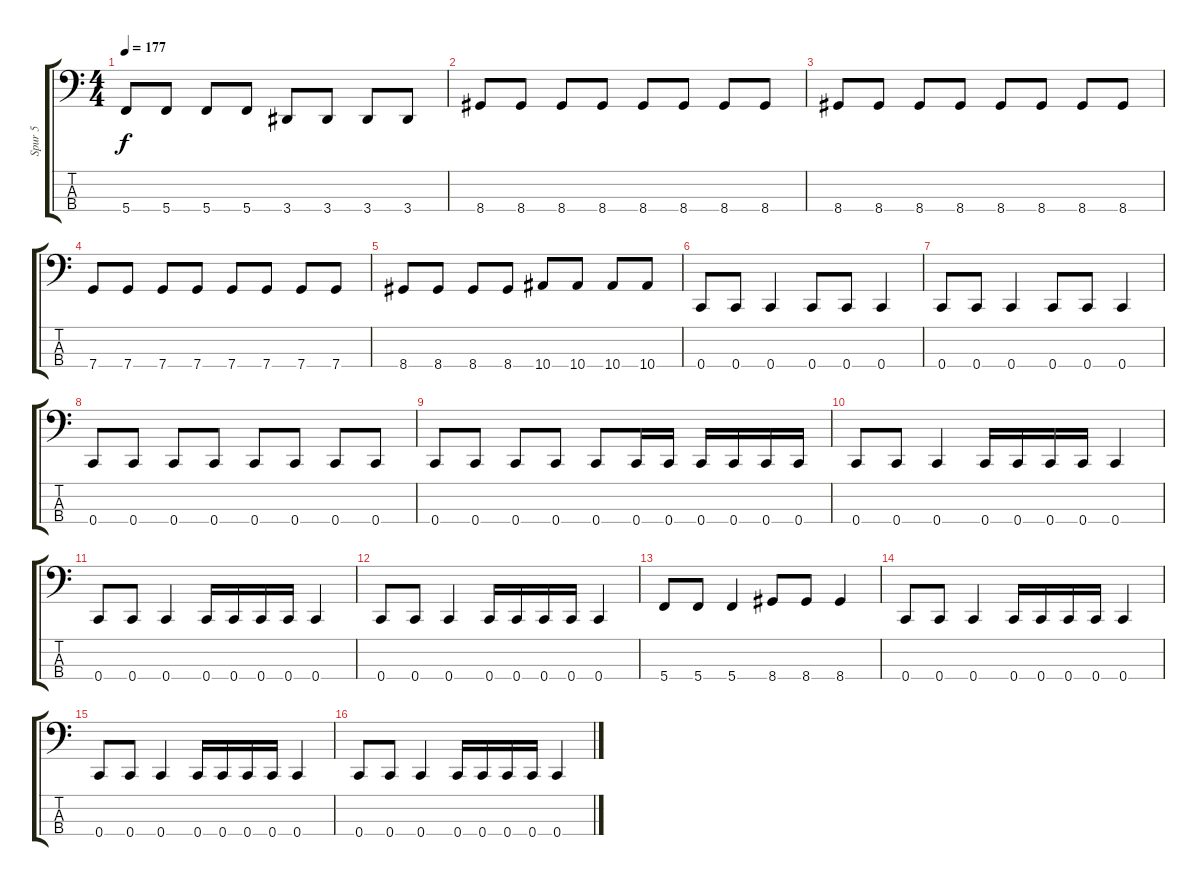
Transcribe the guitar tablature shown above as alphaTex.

\track ("Spur 5" "Spur 5") {instrument electricbasspick}
\staff {score tabs}
\tuning (F2 C2 G1 C1) {hide}
\ts (4 4)
\tempo 177
\clef f4
\ks c
5.4.8{dy f} 5.4.8 5.4.8 5.4.8 3.4.8 3.4.8 3.4.8 3.4.8 |
8.4.8 8.4.8 8.4.8 8.4.8 8.4.8 8.4.8 8.4.8 8.4.8 |
8.4.8 8.4.8 8.4.8 8.4.8 8.4.8 8.4.8 8.4.8 8.4.8 |
7.4.8 7.4.8 7.4.8 7.4.8 7.4.8 7.4.8 7.4.8 7.4.8 |
8.4.8 8.4.8 8.4.8 8.4.8 10.4.8 10.4.8 10.4.8 10.4.8 |
0.4.8 0.4.8 0.4.4 0.4.8 0.4.8 0.4.4 |
0.4.8 0.4.8 0.4.4 0.4.8 0.4.8 0.4.4 |
0.4.8 0.4.8 0.4.8 0.4.8 0.4.8 0.4.8 0.4.8 0.4.8 |
0.4.8 0.4.8 0.4.8 0.4.8 0.4.8 0.4.16 0.4.16 0.4.16 0.4.16 0.4.16 0.4.16 |
0.4.8 0.4.8 0.4.4 0.4.16 0.4.16 0.4.16 0.4.16 0.4.4 |
0.4.8 0.4.8 0.4.4 0.4.16 0.4.16 0.4.16 0.4.16 0.4.4 |
0.4.8 0.4.8 0.4.4 0.4.16 0.4.16 0.4.16 0.4.16 0.4.4 |
5.4.8 5.4.8 5.4.4 8.4.8 8.4.8 8.4.4 |
0.4.8 0.4.8 0.4.4 0.4.16 0.4.16 0.4.16 0.4.16 0.4.4 |
0.4.8 0.4.8 0.4.4 0.4.16 0.4.16 0.4.16 0.4.16 0.4.4 |
0.4.8 0.4.8 0.4.4 0.4.16 0.4.16 0.4.16 0.4.16 0.4.4
